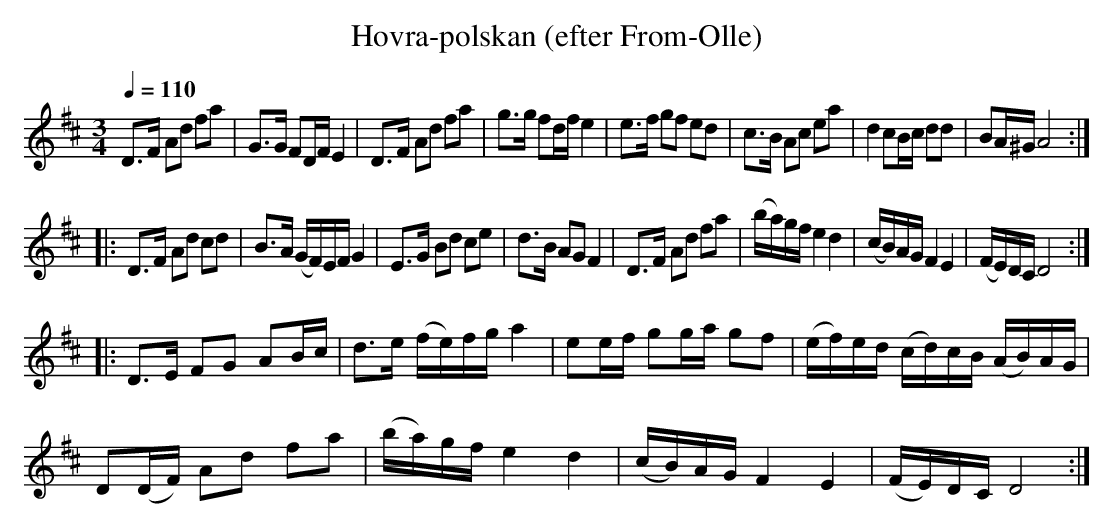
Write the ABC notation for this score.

X:1
T:Hovra-polskan (efter From-Olle)
Q:1/4=110
M:3/4
L:1/8
K:D
D>F Ad fa|G>G FD/F/ E2|D>F Ad fa|g>g fd/f/ e2|\
e>f gf ed|c>B Ac ea|d2 cB/c/ dd|BA/^G/ A4::
D>F Ad cd|B>A (G/F/)E/F/ G2|E>G Bd ce|d>B AG F2|\
D>F Ad fa|(b/a/)g/f/ e2 d2|\
(c/B/)A/G/ F2 E2|(F/E/)D/C/ D4::
D>E FG AB/c/|d>e (f/e/)f/g/ a2|\
ee/f/ gg/a/ gf| (e/f/)e/d/ (c/d/)c/B/ (A/B/)A/G/|
D(D/F/) Ad fa|(b/a/)g/f/ e2 d2|\
(c/B/)A/G/ F2 E2|(F/E/)D/C/ D4:|
